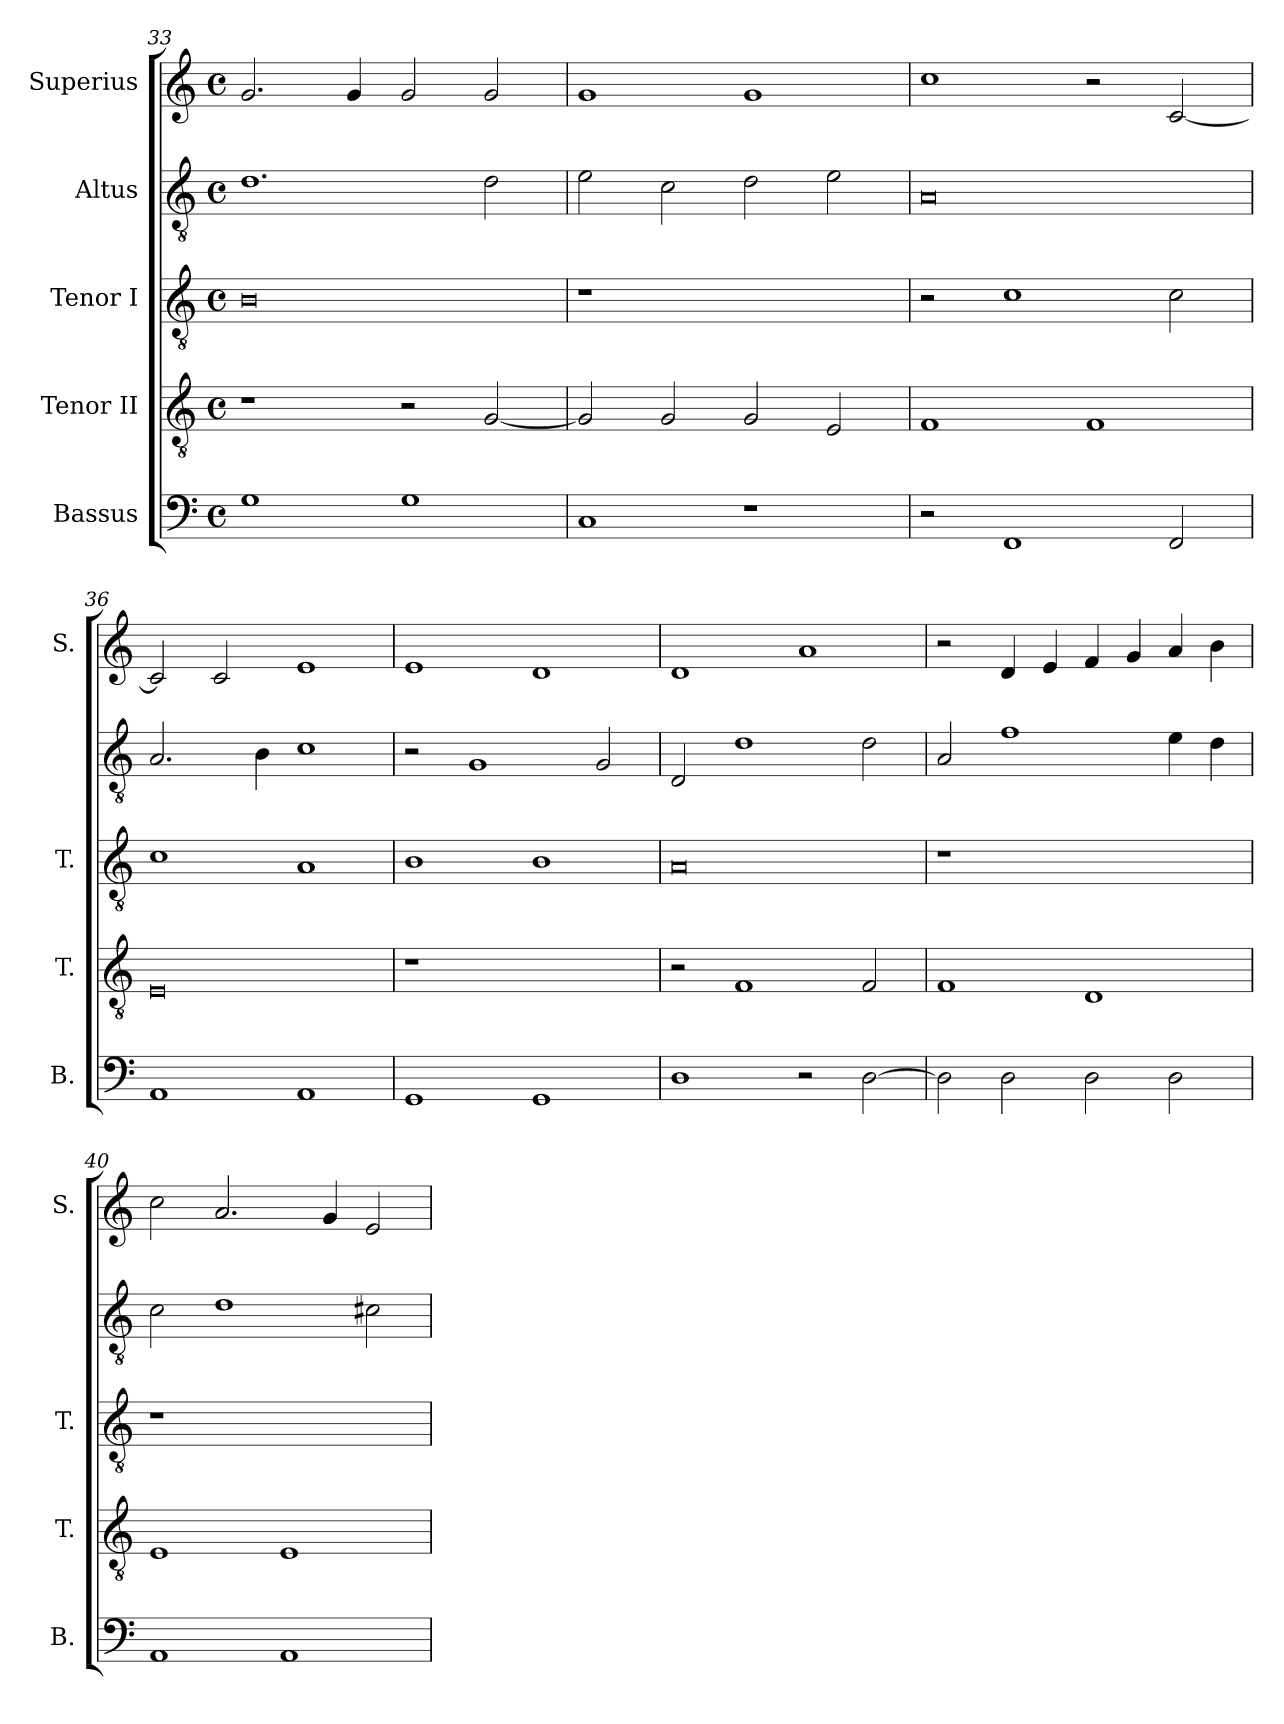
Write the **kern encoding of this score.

**kern	**kern	**kern	**kern	**kern
*part5	*part4	*part3	*part2	*part1
*staff5	*staff4	*staff3	*staff2	*staff1
*I"Bassus	*I"Tenor II	*I"Tenor I	*I"Altus	*I"Superius
*I'B.	*I'T.	*I'T.	*	*I'S.
!!LO:LB:g=z
*clefF4	*clefGv2	*clefGv2	*clefGv2	*clefG2
*	*ITrd7c12	*ITrd7c12	*ITrd7c12	*
*k[]	*k[]	*k[]	*k[]	*k[]
*C:	*C:	*C:	*C:	*C:
*M4/4	*M4/4	*M4/4	*M4/4	*M4/4
*met(c)	*met(c)	*met(c)	*met(c)	*met(c)
=33	=33	=33	=33	=33
1Gi	1r	0BBi	1.Di	2.gi/
.	.	.	.	4gi/
1Gi	2r	.	.	2gi/
.	[<2GGi/	.	2Di\	2gi/
=34	=34	=34	=34	=34
!	!	!LO:N:vis=1	!	!
1Ci	2GGi/]	1r	2Ei\	1gi
.	2GGi/	.	2Ci\	.
1r	2GGi/	1ryy	2Di\	1gi
.	2EEi/	.	2Ei\	.
=35	=35	=35	=35	=35
2r	1FFi	2r	0AAi	1cci
1FFi	.	1Ci	.	.
.	1FFi	.	.	2r
2FFi/	.	2Ci\	.	[<2ci/
=36	=36	=36	=36	=36
1AAi	0EEi	1Ci	2.AAi/	2ci/]
.	.	.	.	2ci/
.	.	.	4BBi\	.
1AAi	.	1AAi	1Ci	1ei
=37	=37	=37	=37	=37
!	!LO:N:vis=1	!	!	!
1GGi	1r	1BBi	2r	1ei
.	.	.	1GGi	.
1GGi	1ryy	1BBi	.	1di
.	.	.	2GGi/	.
!!LO:PB:g=z
=38	=38	=38	=38	=38
1Di	2r	0AAi	2DDi/	1di
.	1FFi	.	1Di	.
2r	.	.	.	1ai
[>2Di\	2FFi/	.	2Di\	.
=39	=39	=39	=39	=39
!	!	!LO:N:vis=1	!	!
2Di\]	1FFi	1r	2AAi/	2r
2Di\	.	.	1Fi	4di/
.	.	.	.	4ei/
2Di\	1DDi	1ryy	.	4fi/
.	.	.	.	4gi/
2Di\	.	.	4Ei\	4ai/
.	.	.	4Di\	4bi\
=40	=40	=40	=40	=40
!	!	!LO:N:vis=1	!	!
1AAi	1EEi	1r	2Ci\	2cci\
.	.	.	1Di	2.ai/
1AAi	1EEi	1ryy	.	.
.	.	.	.	4gi/
.	.	.	2C#Xi\	2ei/
=	=	=	=	=
*-	*-	*-	*-	*-
